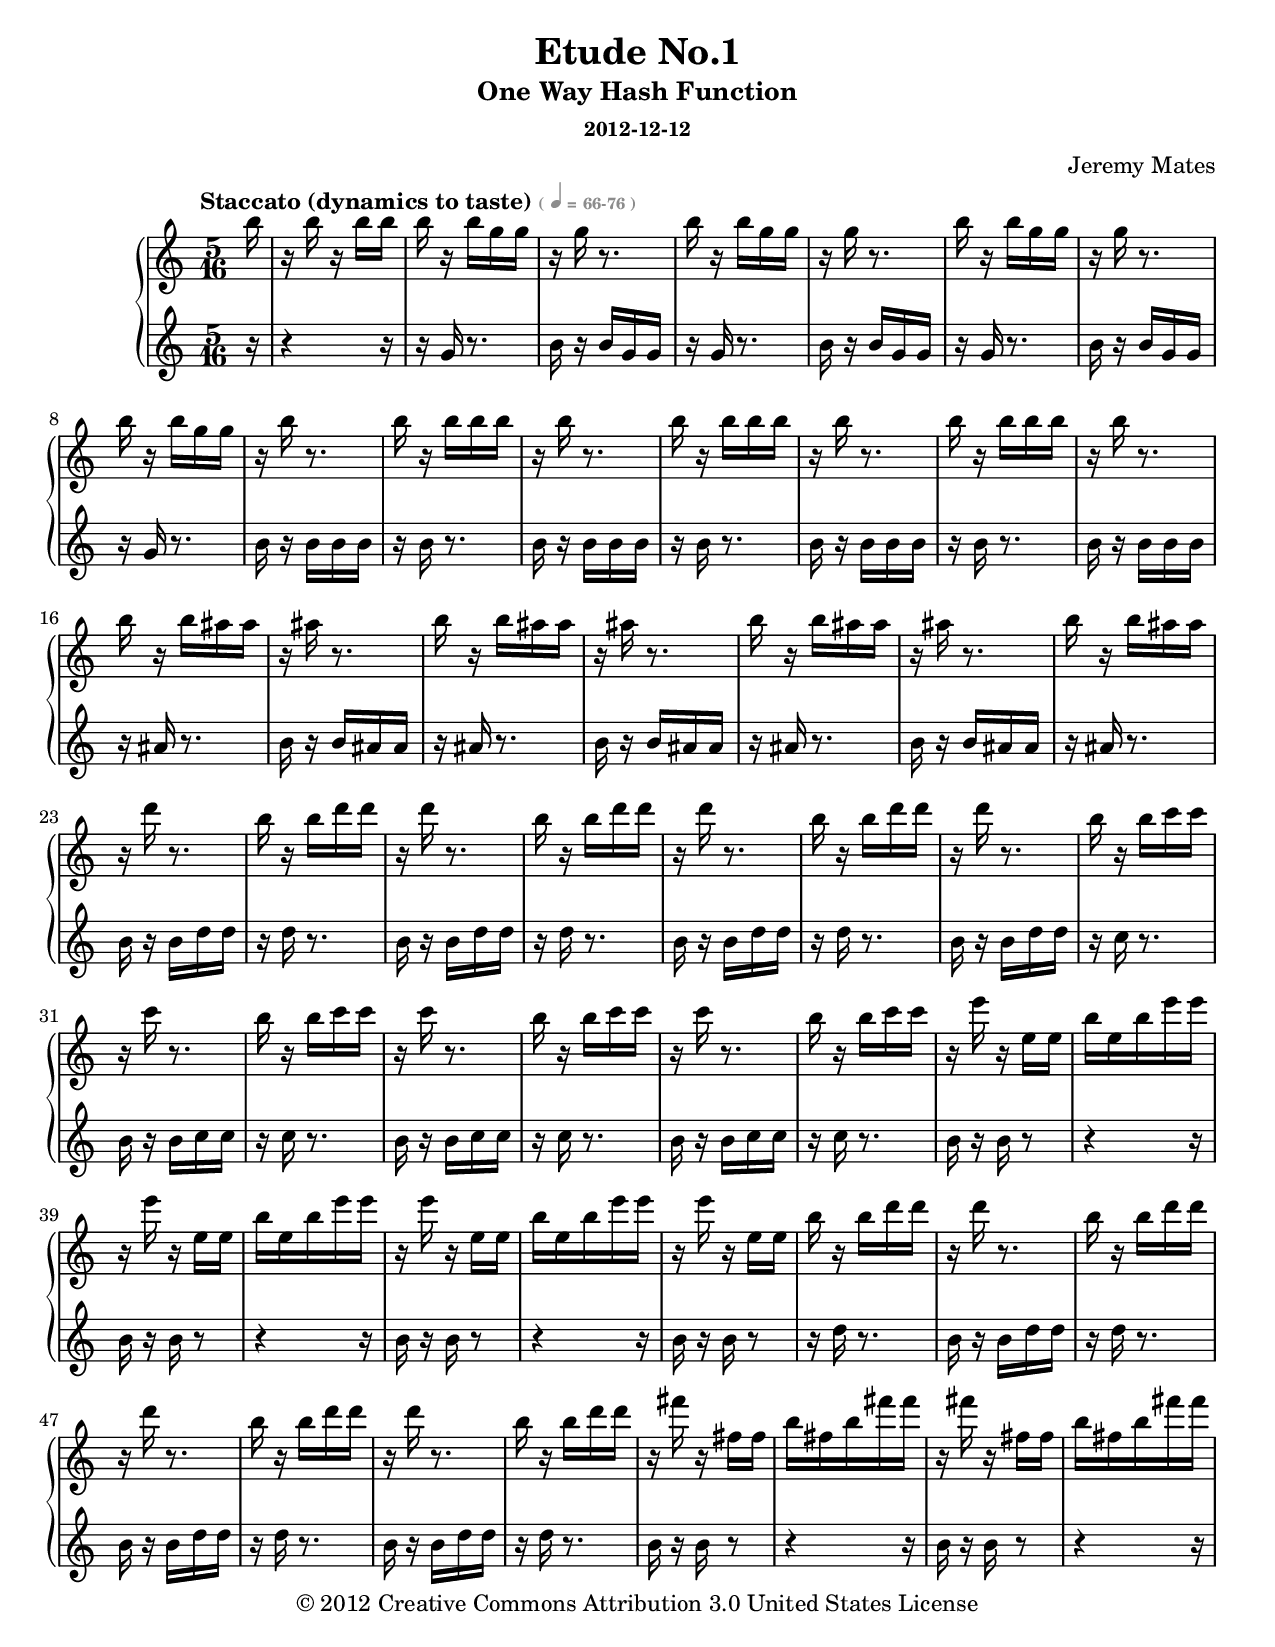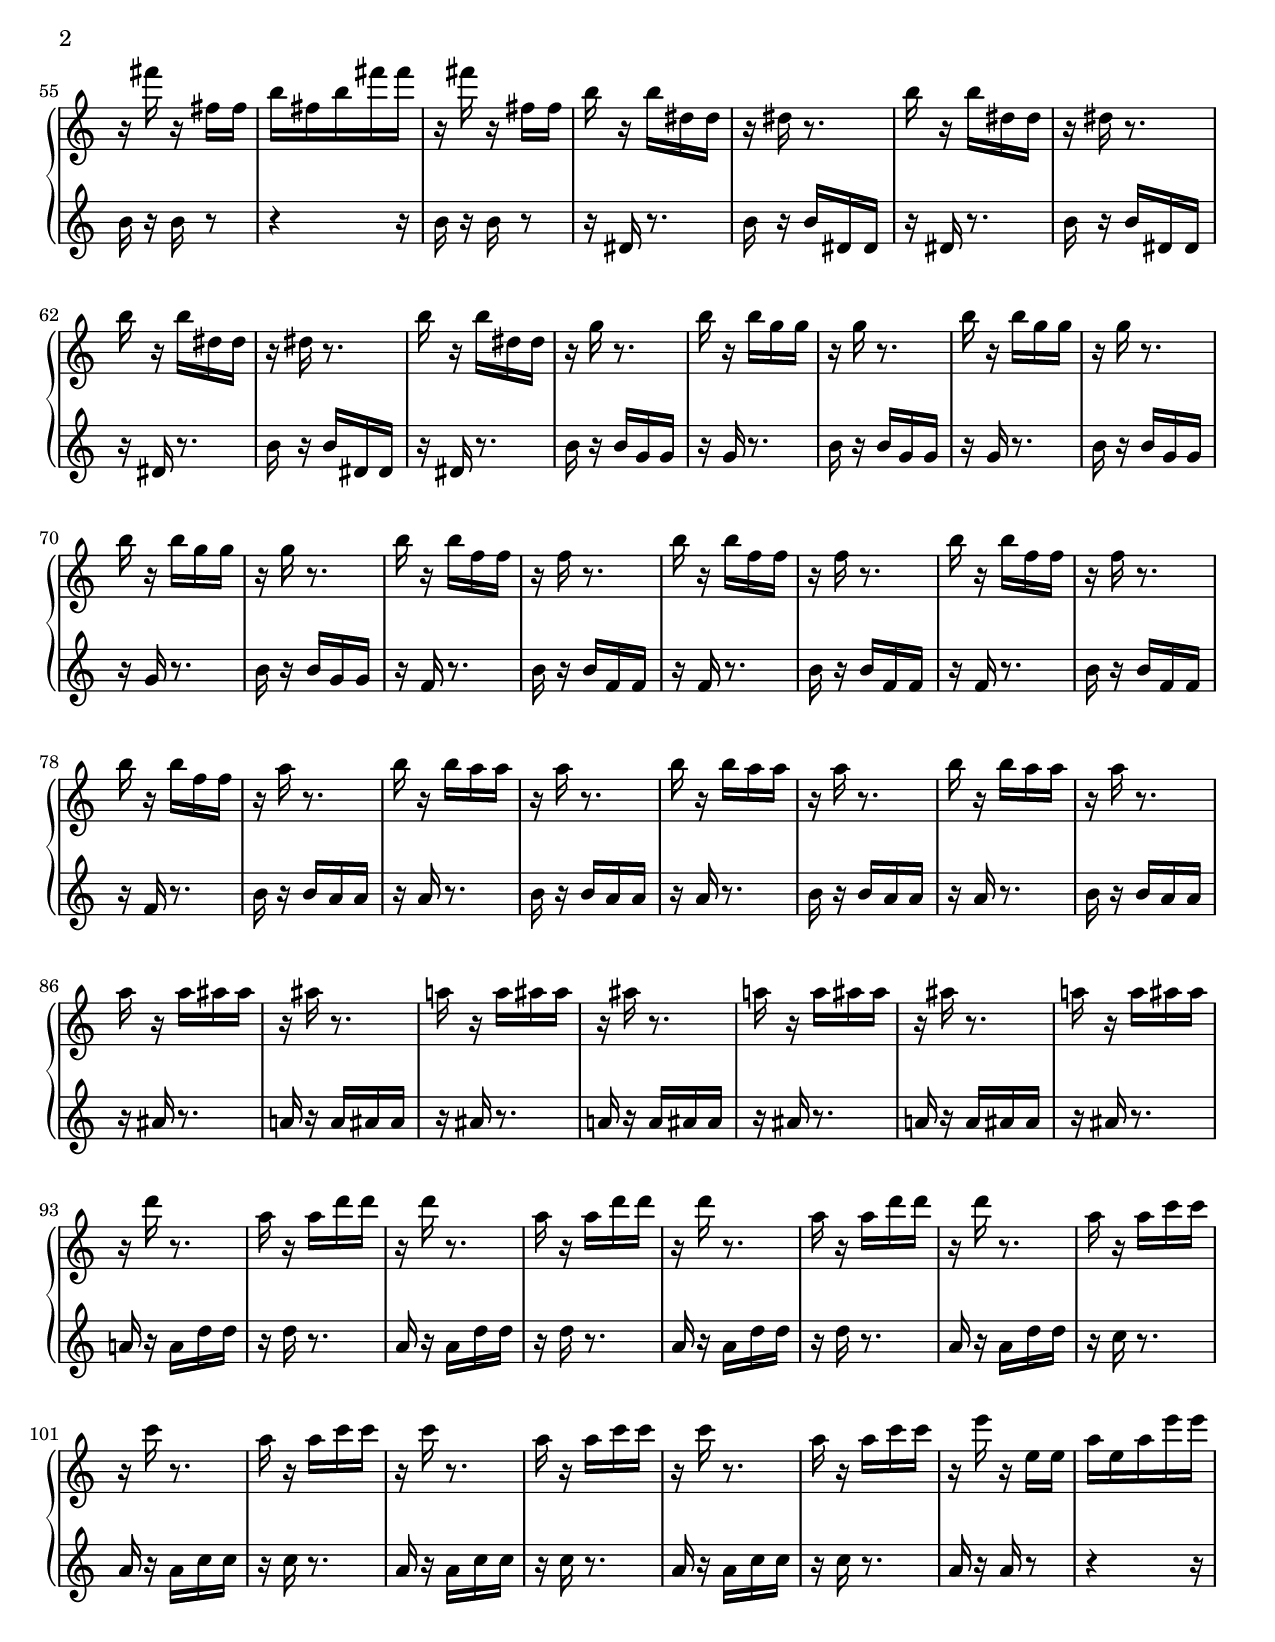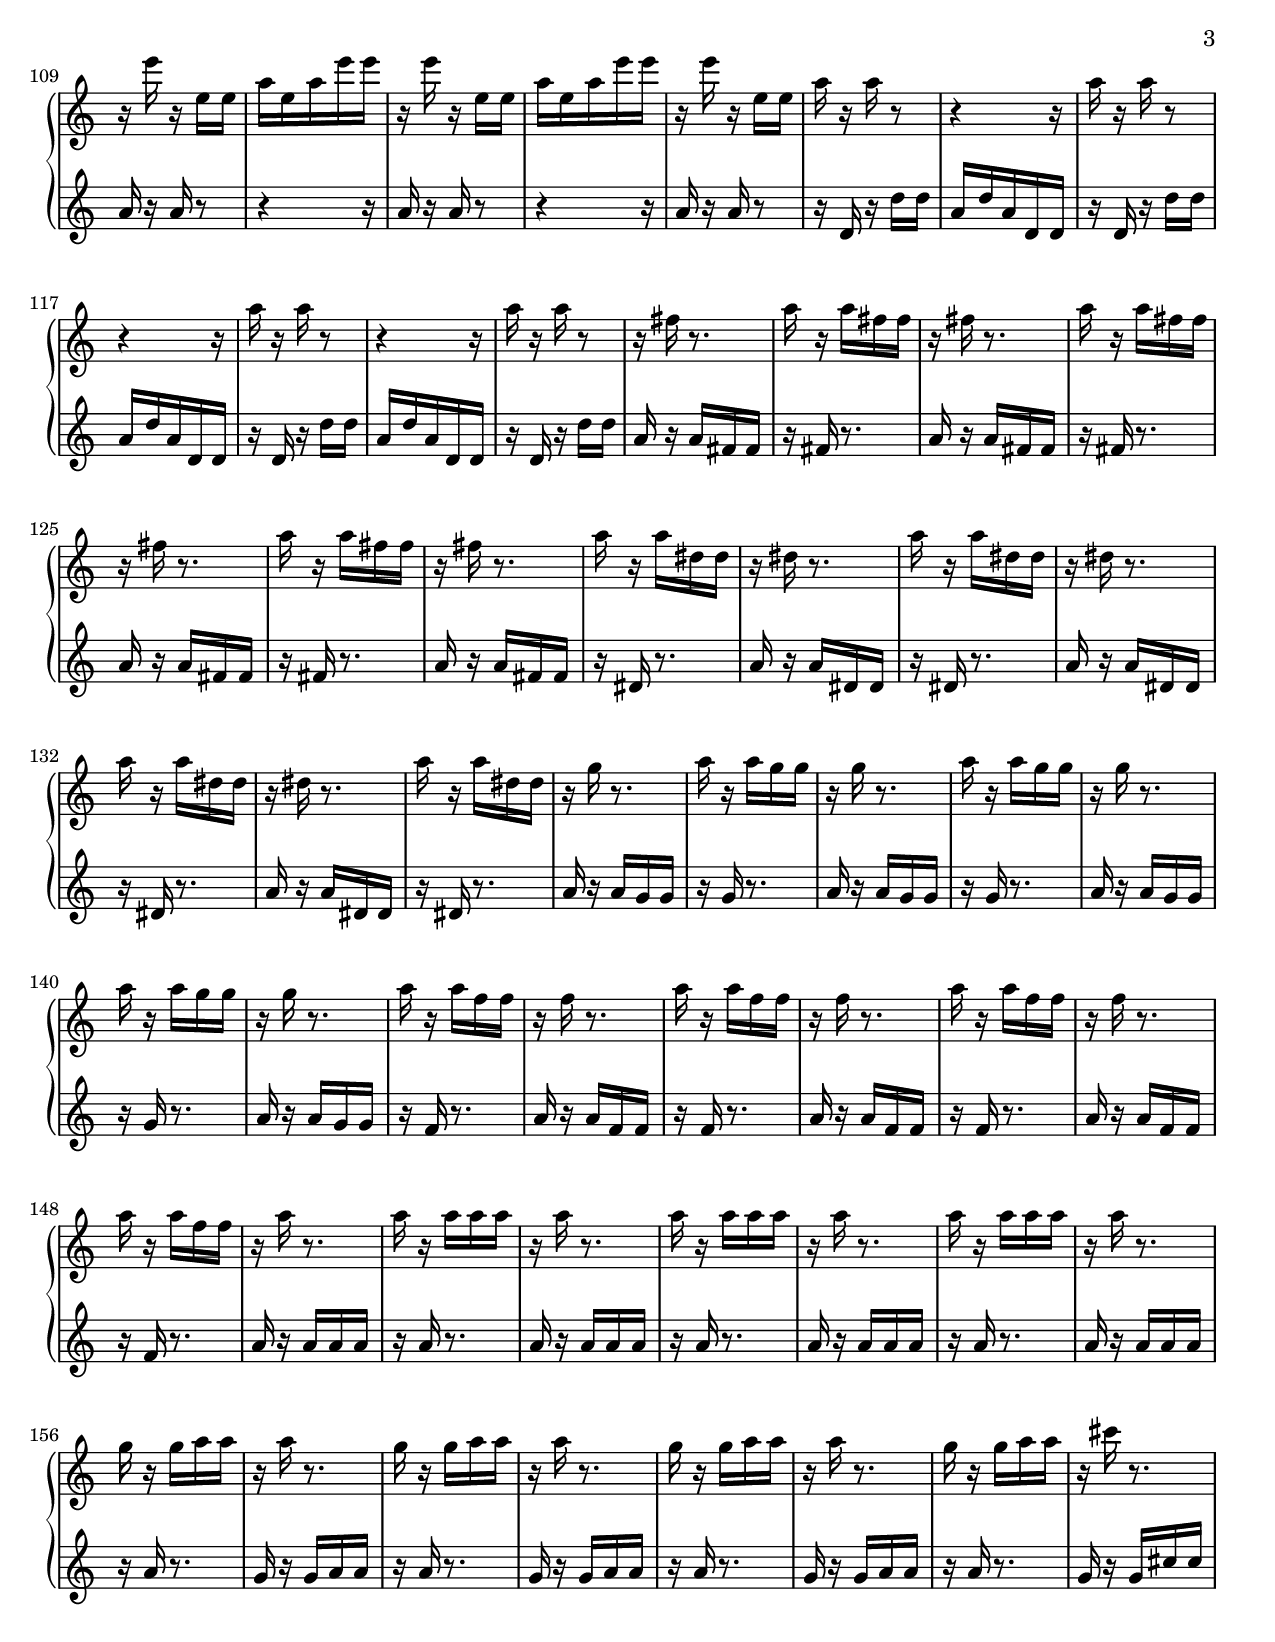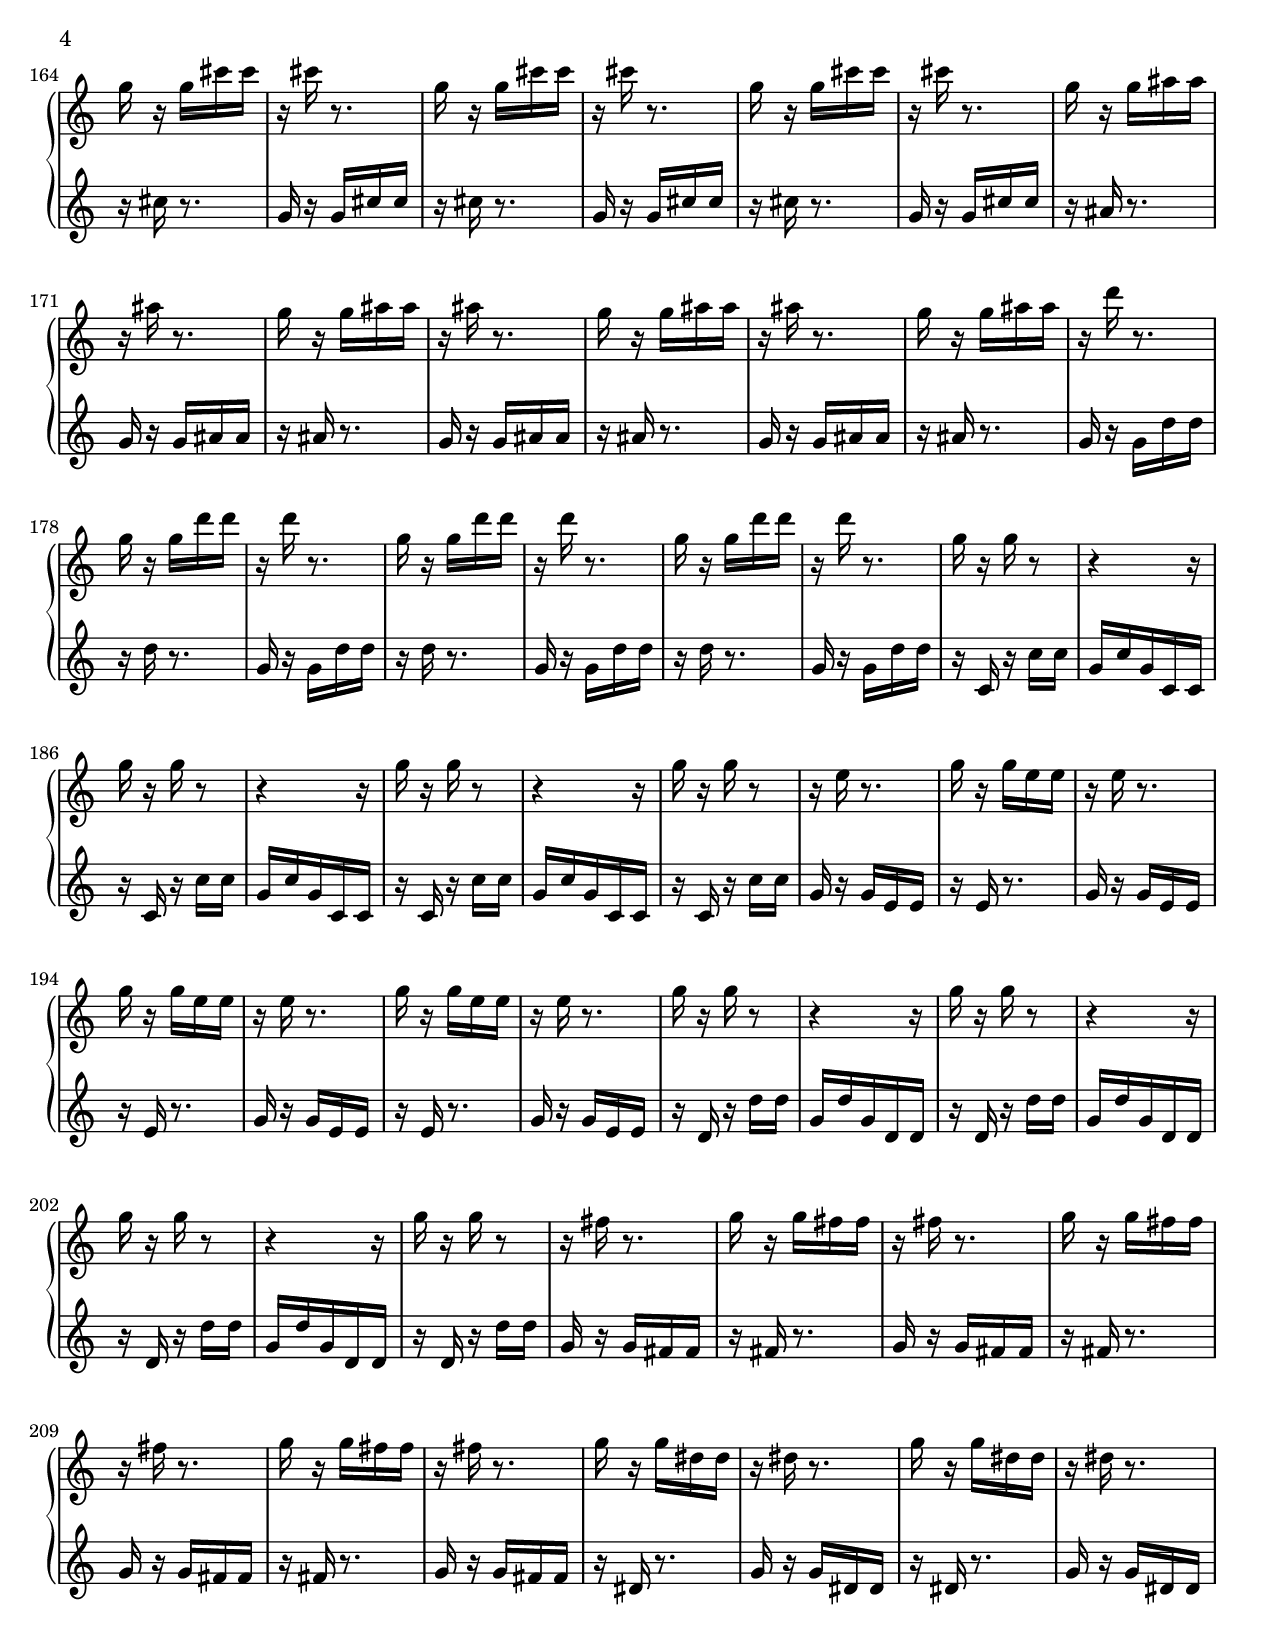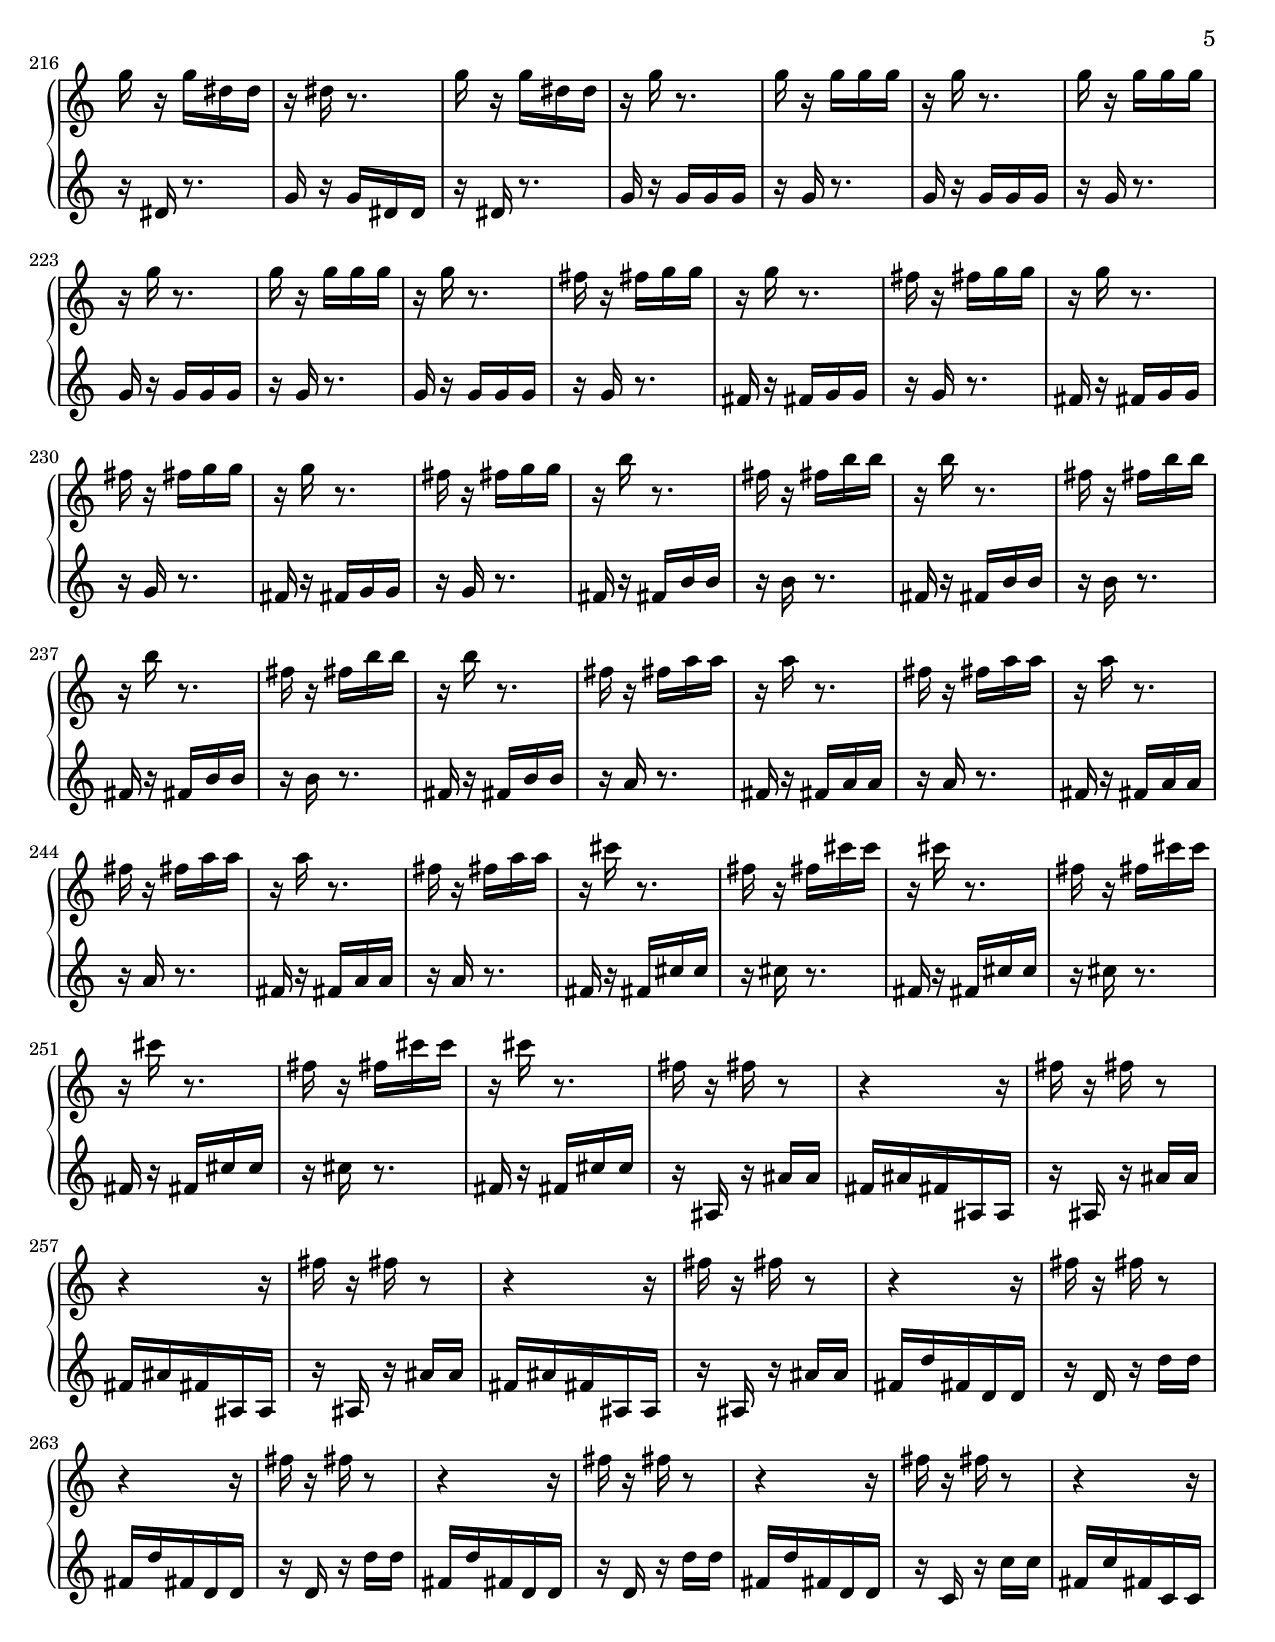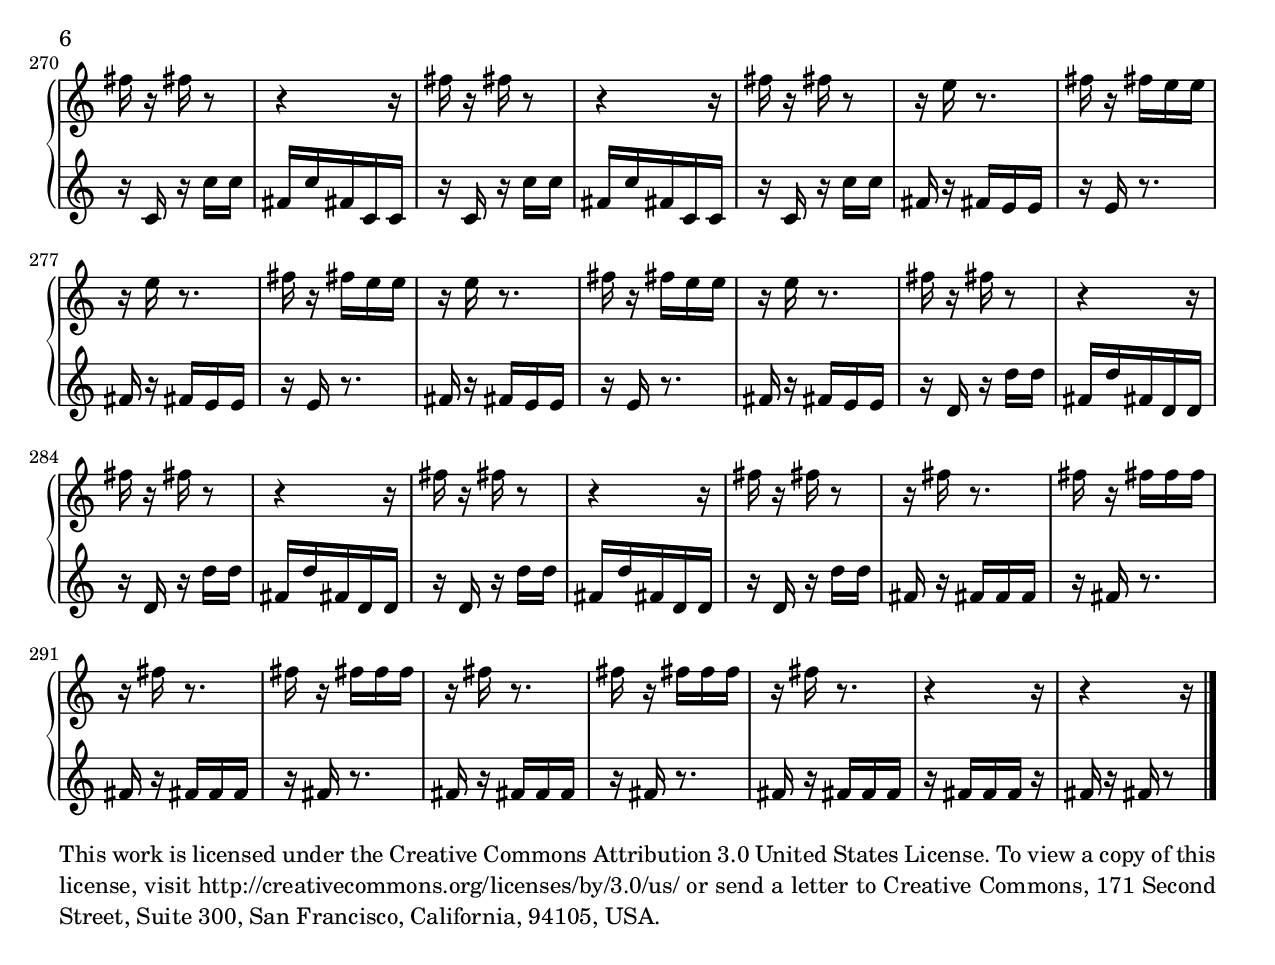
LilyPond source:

% LilyPond engraving system - http://www.lilypond.org/

\version "2.16.0"
\include "articulate.ly"

#(define-markup-list-command (paragraph layout props args) (markup-list?)
 (interpret-markup-list layout props
   (make-justified-lines-markup-list (cons (make-hspace-markup 0) args))))

\header {
  title       = "Etude No.1"
  subtitle    = "One Way Hash Function"
  composer    = "Jeremy Mates"
  subsubtitle = "2012-12-12"
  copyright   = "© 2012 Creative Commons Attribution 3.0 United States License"
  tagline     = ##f
}

upper = {
  \accidentalStyle "neo-modern"
  \clef treble
  \key c \major
  \time 5/16
  \tempo \markup {
    "Staccato (dynamics to taste)"
    \with-color #(x11-color 'grey55)
    \teeny { "(" \general-align #Y #DOWN \note #"4" #1 = "66-76 )" }
  }
  \set Timing.beatStructure = #'(2 3)

  \partial 16
  b''16 r16 b''16 r16 b''16 b''16 b''16 r16 b''16 g''16 g''16 r16 g''16 r8. b''16 r16 b''16 g''16 g''16 r16 g''16 r8. b''16 r16 b''16 g''16 g''16 r16 g''16 r8. b''16 r16 b''16 g''16 g''16 r16 b''16 r8. b''16 r16 b''16 b''16 b''16 r16 b''16 r8. b''16 r16 b''16 b''16 b''16 r16 b''16 r8. b''16 r16 b''16 b''16 b''16 r16 b''16 r8. b''16 r16 b''16 ais''16 ais''16 r16 ais''16 r8. b''16 r16 b''16 ais''16 ais''16 r16 ais''16 r8. b''16 r16 b''16 ais''16 ais''16 r16 ais''16 r8. b''16 r16 b''16 ais''16 ais''16 r16 d'''16 r8. b''16 r16 b''16 d'''16 d'''16 r16 d'''16 r8. b''16 r16 b''16 d'''16 d'''16 r16 d'''16 r8. b''16 r16 b''16 d'''16 d'''16 r16 d'''16 r8. b''16 r16 b''16 c'''16 c'''16 r16 c'''16 r8. b''16 r16 b''16 c'''16 c'''16 r16 c'''16 r8. b''16 r16 b''16 c'''16 c'''16 r16 c'''16 r8. b''16 r16 b''16 c'''16 c'''16 r16 e'''16 r16 e''16 e''16 b''16 e''16 b''16 e'''16 e'''16 r16 e'''16 r16 e''16 e''16 b''16 e''16 b''16 e'''16 e'''16 r16 e'''16 r16 e''16 e''16 b''16 e''16 b''16 e'''16 e'''16 r16 e'''16 r16 e''16 e''16 b''16 r16 b''16 d'''16 d'''16 r16 d'''16 r8. b''16 r16 b''16 d'''16 d'''16 r16 d'''16 r8. b''16 r16 b''16 d'''16 d'''16 r16 d'''16 r8. b''16 r16 b''16 d'''16 d'''16 r16 fis'''16 r16 fis''16 fis''16 b''16 fis''16 b''16 fis'''16 fis'''16 r16 fis'''16 r16 fis''16 fis''16 b''16 fis''16 b''16 fis'''16 fis'''16 r16 fis'''16 r16 fis''16 fis''16 b''16 fis''16 b''16 fis'''16 fis'''16 r16 fis'''16 r16 fis''16 fis''16 b''16 r16 b''16 dis''16 dis''16 r16 dis''16 r8. b''16 r16 b''16 dis''16 dis''16 r16 dis''16 r8. b''16 r16 b''16 dis''16 dis''16 r16 dis''16 r8. b''16 r16 b''16 dis''16 dis''16 r16 g''16 r8. b''16 r16 b''16 g''16 g''16 r16 g''16 r8. b''16 r16 b''16 g''16 g''16 r16 g''16 r8. b''16 r16 b''16 g''16 g''16 r16 g''16 r8. b''16 r16 b''16 f''16 f''16 r16 f''16 r8. b''16 r16 b''16 f''16 f''16 r16 f''16 r8. b''16 r16 b''16 f''16 f''16 r16 f''16 r8. b''16 r16 b''16 f''16 f''16 r16 a''16 r8. b''16 r16 b''16 a''16 a''16 r16 a''16 r8. b''16 r16 b''16 a''16 a''16 r16 a''16 r8. b''16 r16 b''16 a''16 a''16 r16 a''16 r8. a''16 r16 a''16 ais''16 ais''16 r16 ais''16 r8. a''16 r16 a''16 ais''16 ais''16 r16 ais''16 r8. a''16 r16 a''16 ais''16 ais''16 r16 ais''16 r8. a''16 r16 a''16 ais''16 ais''16 r16 d'''16 r8. a''16 r16 a''16 d'''16 d'''16 r16 d'''16 r8. a''16 r16 a''16 d'''16 d'''16 r16 d'''16 r8. a''16 r16 a''16 d'''16 d'''16 r16 d'''16 r8. a''16 r16 a''16 c'''16 c'''16 r16 c'''16 r8. a''16 r16 a''16 c'''16 c'''16 r16 c'''16 r8. a''16 r16 a''16 c'''16 c'''16 r16 c'''16 r8. a''16 r16 a''16 c'''16 c'''16 r16 e'''16 r16 e''16 e''16 a''16 e''16 a''16 e'''16 e'''16 r16 e'''16 r16 e''16 e''16 a''16 e''16 a''16 e'''16 e'''16 r16 e'''16 r16 e''16 e''16 a''16 e''16 a''16 e'''16 e'''16 r16 e'''16 r16 e''16 e''16 a''16 r16 a''16 r8 r4 r16 a''16 r16 a''16 r8 r4 r16 a''16 r16 a''16 r8 r4 r16 a''16 r16 a''16 r8 r16 fis''16 r8. a''16 r16 a''16 fis''16 fis''16 r16 fis''16 r8. a''16 r16 a''16 fis''16 fis''16 r16 fis''16 r8. a''16 r16 a''16 fis''16 fis''16 r16 fis''16 r8. a''16 r16 a''16 dis''16 dis''16 r16 dis''16 r8. a''16 r16 a''16 dis''16 dis''16 r16 dis''16 r8. a''16 r16 a''16 dis''16 dis''16 r16 dis''16 r8. a''16 r16 a''16 dis''16 dis''16 r16 g''16 r8. a''16 r16 a''16 g''16 g''16 r16 g''16 r8. a''16 r16 a''16 g''16 g''16 r16 g''16 r8. a''16 r16 a''16 g''16 g''16 r16 g''16 r8. a''16 r16 a''16 f''16 f''16 r16 f''16 r8. a''16 r16 a''16 f''16 f''16 r16 f''16 r8. a''16 r16 a''16 f''16 f''16 r16 f''16 r8. a''16 r16 a''16 f''16 f''16 r16 a''16 r8. a''16 r16 a''16 a''16 a''16 r16 a''16 r8. a''16 r16 a''16 a''16 a''16 r16 a''16 r8. a''16 r16 a''16 a''16 a''16 r16 a''16 r8. g''16 r16 g''16 a''16 a''16 r16 a''16 r8. g''16 r16 g''16 a''16 a''16 r16 a''16 r8. g''16 r16 g''16 a''16 a''16 r16 a''16 r8. g''16 r16 g''16 a''16 a''16 r16 cis'''16 r8. g''16 r16 g''16 cis'''16 cis'''16 r16 cis'''16 r8. g''16 r16 g''16 cis'''16 cis'''16 r16 cis'''16 r8. g''16 r16 g''16 cis'''16 cis'''16 r16 cis'''16 r8. g''16 r16 g''16 ais''16 ais''16 r16 ais''16 r8. g''16 r16 g''16 ais''16 ais''16 r16 ais''16 r8. g''16 r16 g''16 ais''16 ais''16 r16 ais''16 r8. g''16 r16 g''16 ais''16 ais''16 r16 d'''16 r8. g''16 r16 g''16 d'''16 d'''16 r16 d'''16 r8. g''16 r16 g''16 d'''16 d'''16 r16 d'''16 r8. g''16 r16 g''16 d'''16 d'''16 r16 d'''16 r8. g''16 r16 g''16 r8 r4 r16 g''16 r16 g''16 r8 r4 r16 g''16 r16 g''16 r8 r4 r16 g''16 r16 g''16 r8 r16 e''16 r8. g''16 r16 g''16 e''16 e''16 r16 e''16 r8. g''16 r16 g''16 e''16 e''16 r16 e''16 r8. g''16 r16 g''16 e''16 e''16 r16 e''16 r8. g''16 r16 g''16 r8 r4 r16 g''16 r16 g''16 r8 r4 r16 g''16 r16 g''16 r8 r4 r16 g''16 r16 g''16 r8 r16 fis''16 r8. g''16 r16 g''16 fis''16 fis''16 r16 fis''16 r8. g''16 r16 g''16 fis''16 fis''16 r16 fis''16 r8. g''16 r16 g''16 fis''16 fis''16 r16 fis''16 r8. g''16 r16 g''16 dis''16 dis''16 r16 dis''16 r8. g''16 r16 g''16 dis''16 dis''16 r16 dis''16 r8. g''16 r16 g''16 dis''16 dis''16 r16 dis''16 r8. g''16 r16 g''16 dis''16 dis''16 r16 g''16 r8. g''16 r16 g''16 g''16 g''16 r16 g''16 r8. g''16 r16 g''16 g''16 g''16 r16 g''16 r8. g''16 r16 g''16 g''16 g''16 r16 g''16 r8. fis''16 r16 fis''16 g''16 g''16 r16 g''16 r8. fis''16 r16 fis''16 g''16 g''16 r16 g''16 r8. fis''16 r16 fis''16 g''16 g''16 r16 g''16 r8. fis''16 r16 fis''16 g''16 g''16 r16 b''16 r8. fis''16 r16 fis''16 b''16 b''16 r16 b''16 r8. fis''16 r16 fis''16 b''16 b''16 r16 b''16 r8. fis''16 r16 fis''16 b''16 b''16 r16 b''16 r8. fis''16 r16 fis''16 a''16 a''16 r16 a''16 r8. fis''16 r16 fis''16 a''16 a''16 r16 a''16 r8. fis''16 r16 fis''16 a''16 a''16 r16 a''16 r8. fis''16 r16 fis''16 a''16 a''16 r16 cis'''16 r8. fis''16 r16 fis''16 cis'''16 cis'''16 r16 cis'''16 r8. fis''16 r16 fis''16 cis'''16 cis'''16 r16 cis'''16 r8. fis''16 r16 fis''16 cis'''16 cis'''16 r16 cis'''16 r8. fis''16 r16 fis''16 r8 r4 r16 fis''16 r16 fis''16 r8 r4 r16 fis''16 r16 fis''16 r8 r4 r16 fis''16 r16 fis''16 r8 r4 r16 fis''16 r16 fis''16 r8 r4 r16 fis''16 r16 fis''16 r8 r4 r16 fis''16 r16 fis''16 r8 r4 r16 fis''16 r16 fis''16 r8 r4 r16 fis''16 r16 fis''16 r8 r4 r16 fis''16 r16 fis''16 r8 r4 r16 fis''16 r16 fis''16 r8 r16 e''16 r8. fis''16 r16 fis''16 e''16 e''16 r16 e''16 r8. fis''16 r16 fis''16 e''16 e''16 r16 e''16 r8. fis''16 r16 fis''16 e''16 e''16 r16 e''16 r8. fis''16 r16 fis''16 r8 r4 r16 fis''16 r16 fis''16 r8 r4 r16 fis''16 r16 fis''16 r8 r4 r16 fis''16 r16 fis''16 r8 r16 fis''16 r8. fis''16 r16 fis''16 fis''16 fis''16 r16 fis''16 r8. fis''16 r16 fis''16 fis''16 fis''16 r16 fis''16 r8. fis''16 r16 fis''16 fis''16 fis''16 r16 fis''16 r8. r4 r16 r4 r16


  \bar "|."
}

upper_midi = {
  \tempo 4=72
  b''16-. r16 b''16-. r16 b''16-. b''16-. b''16-. r16 b''16-. g''16-. g''16-. r16 g''16-. r16 r16 r16 b''16-. r16 b''16-. g''16-. g''16-. r16 g''16-. r16 r16 r16 b''16-. r16 b''16-. g''16-. g''16-. r16 g''16-. r16 r16 r16 b''16-. r16 b''16-. g''16-. g''16-. r16 b''16-. r16 r16 r16 b''16-. r16 b''16-. b''16-. b''16-. r16 b''16-. r16 r16 r16 b''16-. r16 b''16-. b''16-. b''16-. r16 b''16-. r16 r16 r16 b''16-. r16 b''16-. b''16-. b''16-. r16 b''16-. r16 r16 r16 b''16-. r16 b''16-. ais''16-. ais''16-. r16 ais''16-. r16 r16 r16 b''16-. r16 b''16-. ais''16-. ais''16-. r16 ais''16-. r16 r16 r16 b''16-. r16 b''16-. ais''16-. ais''16-. r16 ais''16-. r16 r16 r16 b''16-. r16 b''16-. ais''16-. ais''16-. r16 d'''16-. r16 r16 r16 b''16-. r16 b''16-. d'''16-. d'''16-. r16 d'''16-. r16 r16 r16 b''16-. r16 b''16-. d'''16-. d'''16-. r16 d'''16-. r16 r16 r16 b''16-. r16 b''16-. d'''16-. d'''16-. r16 d'''16-. r16 r16 r16 b''16-. r16 b''16-. c'''16-. c'''16-. r16 c'''16-. r16 r16 r16 b''16-. r16 b''16-. c'''16-. c'''16-. r16 c'''16-. r16 r16 r16 b''16-. r16 b''16-. c'''16-. c'''16-. r16 c'''16-. r16 r16 r16 b''16-. r16 b''16-. c'''16-. c'''16-. r16 e'''16-. r16 e''16-. e''16-. b''16-. e''16-. b''16-. e'''16-. e'''16-. r16 e'''16-. r16 e''16-. e''16-. b''16-. e''16-. b''16-. e'''16-. e'''16-. r16 e'''16-. r16 e''16-. e''16-. b''16-. e''16-. b''16-. e'''16-. e'''16-. r16 e'''16-. r16 e''16-. e''16-. b''16-. r16 b''16-. d'''16-. d'''16-. r16 d'''16-. r16 r16 r16 b''16-. r16 b''16-. d'''16-. d'''16-. r16 d'''16-. r16 r16 r16 b''16-. r16 b''16-. d'''16-. d'''16-. r16 d'''16-. r16 r16 r16 b''16-. r16 b''16-. d'''16-. d'''16-. r16 fis'''16-. r16 fis''16-. fis''16-. b''16-. fis''16-. b''16-. fis'''16-. fis'''16-. r16 fis'''16-. r16 fis''16-. fis''16-. b''16-. fis''16-. b''16-. fis'''16-. fis'''16-. r16 fis'''16-. r16 fis''16-. fis''16-. b''16-. fis''16-. b''16-. fis'''16-. fis'''16-. r16 fis'''16-. r16 fis''16-. fis''16-. b''16-. r16 b''16-. dis''16-. dis''16-. r16 dis''16-. r16 r16 r16 b''16-. r16 b''16-. dis''16-. dis''16-. r16 dis''16-. r16 r16 r16 b''16-. r16 b''16-. dis''16-. dis''16-. r16 dis''16-. r16 r16 r16 b''16-. r16 b''16-. dis''16-. dis''16-. r16 g''16-. r16 r16 r16 b''16-. r16 b''16-. g''16-. g''16-. r16 g''16-. r16 r16 r16 b''16-. r16 b''16-. g''16-. g''16-. r16 g''16-. r16 r16 r16 b''16-. r16 b''16-. g''16-. g''16-. r16 g''16-. r16 r16 r16 b''16-. r16 b''16-. f''16-. f''16-. r16 f''16-. r16 r16 r16 b''16-. r16 b''16-. f''16-. f''16-. r16 f''16-. r16 r16 r16 b''16-. r16 b''16-. f''16-. f''16-. r16 f''16-. r16 r16 r16 b''16-. r16 b''16-. f''16-. f''16-. r16 a''16-. r16 r16 r16 b''16-. r16 b''16-. a''16-. a''16-. r16 a''16-. r16 r16 r16 b''16-. r16 b''16-. a''16-. a''16-. r16 a''16-. r16 r16 r16 b''16-. r16 b''16-. a''16-. a''16-. r16 a''16-. r16 r16 r16 a''16-. r16 a''16-. ais''16-. ais''16-. r16 ais''16-. r16 r16 r16 a''16-. r16 a''16-. ais''16-. ais''16-. r16 ais''16-. r16 r16 r16 a''16-. r16 a''16-. ais''16-. ais''16-. r16 ais''16-. r16 r16 r16 a''16-. r16 a''16-. ais''16-. ais''16-. r16 d'''16-. r16 r16 r16 a''16-. r16 a''16-. d'''16-. d'''16-. r16 d'''16-. r16 r16 r16 a''16-. r16 a''16-. d'''16-. d'''16-. r16 d'''16-. r16 r16 r16 a''16-. r16 a''16-. d'''16-. d'''16-. r16 d'''16-. r16 r16 r16 a''16-. r16 a''16-. c'''16-. c'''16-. r16 c'''16-. r16 r16 r16 a''16-. r16 a''16-. c'''16-. c'''16-. r16 c'''16-. r16 r16 r16 a''16-. r16 a''16-. c'''16-. c'''16-. r16 c'''16-. r16 r16 r16 a''16-. r16 a''16-. c'''16-. c'''16-. r16 e'''16-. r16 e''16-. e''16-. a''16-. e''16-. a''16-. e'''16-. e'''16-. r16 e'''16-. r16 e''16-. e''16-. a''16-. e''16-. a''16-. e'''16-. e'''16-. r16 e'''16-. r16 e''16-. e''16-. a''16-. e''16-. a''16-. e'''16-. e'''16-. r16 e'''16-. r16 e''16-. e''16-. a''16-. r16 a''16-. r16 r16 r16 r16 r16 r16 r16 a''16-. r16 a''16-. r16 r16 r16 r16 r16 r16 r16 a''16-. r16 a''16-. r16 r16 r16 r16 r16 r16 r16 a''16-. r16 a''16-. r16 r16 r16 fis''16-. r16 r16 r16 a''16-. r16 a''16-. fis''16-. fis''16-. r16 fis''16-. r16 r16 r16 a''16-. r16 a''16-. fis''16-. fis''16-. r16 fis''16-. r16 r16 r16 a''16-. r16 a''16-. fis''16-. fis''16-. r16 fis''16-. r16 r16 r16 a''16-. r16 a''16-. dis''16-. dis''16-. r16 dis''16-. r16 r16 r16 a''16-. r16 a''16-. dis''16-. dis''16-. r16 dis''16-. r16 r16 r16 a''16-. r16 a''16-. dis''16-. dis''16-. r16 dis''16-. r16 r16 r16 a''16-. r16 a''16-. dis''16-. dis''16-. r16 g''16-. r16 r16 r16 a''16-. r16 a''16-. g''16-. g''16-. r16 g''16-. r16 r16 r16 a''16-. r16 a''16-. g''16-. g''16-. r16 g''16-. r16 r16 r16 a''16-. r16 a''16-. g''16-. g''16-. r16 g''16-. r16 r16 r16 a''16-. r16 a''16-. f''16-. f''16-. r16 f''16-. r16 r16 r16 a''16-. r16 a''16-. f''16-. f''16-. r16 f''16-. r16 r16 r16 a''16-. r16 a''16-. f''16-. f''16-. r16 f''16-. r16 r16 r16 a''16-. r16 a''16-. f''16-. f''16-. r16 a''16-. r16 r16 r16 a''16-. r16 a''16-. a''16-. a''16-. r16 a''16-. r16 r16 r16 a''16-. r16 a''16-. a''16-. a''16-. r16 a''16-. r16 r16 r16 a''16-. r16 a''16-. a''16-. a''16-. r16 a''16-. r16 r16 r16 g''16-. r16 g''16-. a''16-. a''16-. r16 a''16-. r16 r16 r16 g''16-. r16 g''16-. a''16-. a''16-. r16 a''16-. r16 r16 r16 g''16-. r16 g''16-. a''16-. a''16-. r16 a''16-. r16 r16 r16 g''16-. r16 g''16-. a''16-. a''16-. r16 cis'''16-. r16 r16 r16 g''16-. r16 g''16-. cis'''16-. cis'''16-. r16 cis'''16-. r16 r16 r16 g''16-. r16 g''16-. cis'''16-. cis'''16-. r16 cis'''16-. r16 r16 r16 g''16-. r16 g''16-. cis'''16-. cis'''16-. r16 cis'''16-. r16 r16 r16 g''16-. r16 g''16-. ais''16-. ais''16-. r16 ais''16-. r16 r16 r16 g''16-. r16 g''16-. ais''16-. ais''16-. r16 ais''16-. r16 r16 r16 g''16-. r16 g''16-. ais''16-. ais''16-. r16 ais''16-. r16 r16 r16 g''16-. r16 g''16-. ais''16-. ais''16-. r16 d'''16-. r16 r16 r16 g''16-. r16 g''16-. d'''16-. d'''16-. r16 d'''16-. r16 r16 r16 g''16-. r16 g''16-. d'''16-. d'''16-. r16 d'''16-. r16 r16 r16 g''16-. r16 g''16-. d'''16-. d'''16-. r16 d'''16-. r16 r16 r16 g''16-. r16 g''16-. r16 r16 r16 r16 r16 r16 r16 g''16-. r16 g''16-. r16 r16 r16 r16 r16 r16 r16 g''16-. r16 g''16-. r16 r16 r16 r16 r16 r16 r16 g''16-. r16 g''16-. r16 r16 r16 e''16-. r16 r16 r16 g''16-. r16 g''16-. e''16-. e''16-. r16 e''16-. r16 r16 r16 g''16-. r16 g''16-. e''16-. e''16-. r16 e''16-. r16 r16 r16 g''16-. r16 g''16-. e''16-. e''16-. r16 e''16-. r16 r16 r16 g''16-. r16 g''16-. r16 r16 r16 r16 r16 r16 r16 g''16-. r16 g''16-. r16 r16 r16 r16 r16 r16 r16 g''16-. r16 g''16-. r16 r16 r16 r16 r16 r16 r16 g''16-. r16 g''16-. r16 r16 r16 fis''16-. r16 r16 r16 g''16-. r16 g''16-. fis''16-. fis''16-. r16 fis''16-. r16 r16 r16 g''16-. r16 g''16-. fis''16-. fis''16-. r16 fis''16-. r16 r16 r16 g''16-. r16 g''16-. fis''16-. fis''16-. r16 fis''16-. r16 r16 r16 g''16-. r16 g''16-. dis''16-. dis''16-. r16 dis''16-. r16 r16 r16 g''16-. r16 g''16-. dis''16-. dis''16-. r16 dis''16-. r16 r16 r16 g''16-. r16 g''16-. dis''16-. dis''16-. r16 dis''16-. r16 r16 r16 g''16-. r16 g''16-. dis''16-. dis''16-. r16 g''16-. r16 r16 r16 g''16-. r16 g''16-. g''16-. g''16-. r16 g''16-. r16 r16 r16 g''16-. r16 g''16-. g''16-. g''16-. r16 g''16-. r16 r16 r16 g''16-. r16 g''16-. g''16-. g''16-. r16 g''16-. r16 r16 r16 fis''16-. r16 fis''16-. g''16-. g''16-. r16 g''16-. r16 r16 r16 fis''16-. r16 fis''16-. g''16-. g''16-. r16 g''16-. r16 r16 r16 fis''16-. r16 fis''16-. g''16-. g''16-. r16 g''16-. r16 r16 r16 fis''16-. r16 fis''16-. g''16-. g''16-. r16 b''16-. r16 r16 r16 fis''16-. r16 fis''16-. b''16-. b''16-. r16 b''16-. r16 r16 r16 fis''16-. r16 fis''16-. b''16-. b''16-. r16 b''16-. r16 r16 r16 fis''16-. r16 fis''16-. b''16-. b''16-. r16 b''16-. r16 r16 r16 fis''16-. r16 fis''16-. a''16-. a''16-. r16 a''16-. r16 r16 r16 fis''16-. r16 fis''16-. a''16-. a''16-. r16 a''16-. r16 r16 r16 fis''16-. r16 fis''16-. a''16-. a''16-. r16 a''16-. r16 r16 r16 fis''16-. r16 fis''16-. a''16-. a''16-. r16 cis'''16-. r16 r16 r16 fis''16-. r16 fis''16-. cis'''16-. cis'''16-. r16 cis'''16-. r16 r16 r16 fis''16-. r16 fis''16-. cis'''16-. cis'''16-. r16 cis'''16-. r16 r16 r16 fis''16-. r16 fis''16-. cis'''16-. cis'''16-. r16 cis'''16-. r16 r16 r16 fis''16-. r16 fis''16-. r16 r16 r16 r16 r16 r16 r16 fis''16-. r16 fis''16-. r16 r16 r16 r16 r16 r16 r16 fis''16-. r16 fis''16-. r16 r16 r16 r16 r16 r16 r16 fis''16-. r16 fis''16-. r16 r16 r16 r16 r16 r16 r16 fis''16-. r16 fis''16-. r16 r16 r16 r16 r16 r16 r16 fis''16-. r16 fis''16-. r16 r16 r16 r16 r16 r16 r16 fis''16-. r16 fis''16-. r16 r16 r16 r16 r16 r16 r16 fis''16-. r16 fis''16-. r16 r16 r16 r16 r16 r16 r16 fis''16-. r16 fis''16-. r16 r16 r16 r16 r16 r16 r16 fis''16-. r16 fis''16-. r16 r16 r16 r16 r16 r16 r16 fis''16-. r16 fis''16-. r16 r16 r16 e''16-. r16 r16 r16 fis''16-. r16 fis''16-. e''16-. e''16-. r16 e''16-. r16 r16 r16 fis''16-. r16 fis''16-. e''16-. e''16-. r16 e''16-. r16 r16 r16 fis''16-. r16 fis''16-. e''16-. e''16-. r16 e''16-. r16 r16 r16 fis''16-. r16 fis''16-. r16 r16 r16 r16 r16 r16 r16 fis''16-. r16 fis''16-. r16 r16 r16 r16 r16 r16 r16 fis''16-. r16 fis''16-. r16 r16 r16 r16 r16 r16 r16 fis''16-. r16 fis''16-. r16 r16 r16 fis''16-. r16 r16 r16 fis''16-. r16 fis''16-. fis''16-. fis''16-. r16 fis''16-. r16 r16 r16 fis''16-. r16 fis''16-. fis''16-. fis''16-. r16 fis''16-. r16 r16 r16 fis''16-. r16 fis''16-. fis''16-. fis''16-. r16 fis''16-. r16 r16 r16 r16 r16 r16 r16 r16 r16 r16 r16 r16 r16

}

lower = {
  \accidentalStyle "neo-modern"
  \clef treble
  \set Timing.beatStructure = #'(5)

  \partial 16
  r16 r4 r16 r16 g'16 r8. b'16 r16 b'16 g'16 g'16 r16 g'16 r8. b'16 r16 b'16 g'16 g'16 r16 g'16 r8. b'16 r16 b'16 g'16 g'16 r16 g'16 r8. b'16 r16 b'16 b'16 b'16 r16 b'16 r8. b'16 r16 b'16 b'16 b'16 r16 b'16 r8. b'16 r16 b'16 b'16 b'16 r16 b'16 r8. b'16 r16 b'16 b'16 b'16 r16 ais'16 r8. b'16 r16 b'16 ais'16 ais'16 r16 ais'16 r8. b'16 r16 b'16 ais'16 ais'16 r16 ais'16 r8. b'16 r16 b'16 ais'16 ais'16 r16 ais'16 r8. b'16 r16 b'16 d''16 d''16 r16 d''16 r8. b'16 r16 b'16 d''16 d''16 r16 d''16 r8. b'16 r16 b'16 d''16 d''16 r16 d''16 r8. b'16 r16 b'16 d''16 d''16 r16 c''16 r8. b'16 r16 b'16 c''16 c''16 r16 c''16 r8. b'16 r16 b'16 c''16 c''16 r16 c''16 r8. b'16 r16 b'16 c''16 c''16 r16 c''16 r8. b'16 r16 b'16 r8 r4 r16 b'16 r16 b'16 r8 r4 r16 b'16 r16 b'16 r8 r4 r16 b'16 r16 b'16 r8 r16 d''16 r8. b'16 r16 b'16 d''16 d''16 r16 d''16 r8. b'16 r16 b'16 d''16 d''16 r16 d''16 r8. b'16 r16 b'16 d''16 d''16 r16 d''16 r8. b'16 r16 b'16 r8 r4 r16 b'16 r16 b'16 r8 r4 r16 b'16 r16 b'16 r8 r4 r16 b'16 r16 b'16 r8 r16 dis'16 r8. b'16 r16 b'16 dis'16 dis'16 r16 dis'16 r8. b'16 r16 b'16 dis'16 dis'16 r16 dis'16 r8. b'16 r16 b'16 dis'16 dis'16 r16 dis'16 r8. b'16 r16 b'16 g'16 g'16 r16 g'16 r8. b'16 r16 b'16 g'16 g'16 r16 g'16 r8. b'16 r16 b'16 g'16 g'16 r16 g'16 r8. b'16 r16 b'16 g'16 g'16 r16 f'16 r8. b'16 r16 b'16 f'16 f'16 r16 f'16 r8. b'16 r16 b'16 f'16 f'16 r16 f'16 r8. b'16 r16 b'16 f'16 f'16 r16 f'16 r8. b'16 r16 b'16 a'16 a'16 r16 a'16 r8. b'16 r16 b'16 a'16 a'16 r16 a'16 r8. b'16 r16 b'16 a'16 a'16 r16 a'16 r8. b'16 r16 b'16 a'16 a'16 r16 ais'16 r8. a'16 r16 a'16 ais'16 ais'16 r16 ais'16 r8. a'16 r16 a'16 ais'16 ais'16 r16 ais'16 r8. a'16 r16 a'16 ais'16 ais'16 r16 ais'16 r8. a'16 r16 a'16 d''16 d''16 r16 d''16 r8. a'16 r16 a'16 d''16 d''16 r16 d''16 r8. a'16 r16 a'16 d''16 d''16 r16 d''16 r8. a'16 r16 a'16 d''16 d''16 r16 c''16 r8. a'16 r16 a'16 c''16 c''16 r16 c''16 r8. a'16 r16 a'16 c''16 c''16 r16 c''16 r8. a'16 r16 a'16 c''16 c''16 r16 c''16 r8. a'16 r16 a'16 r8 r4 r16 a'16 r16 a'16 r8 r4 r16 a'16 r16 a'16 r8 r4 r16 a'16 r16 a'16 r8 r16 d'16 r16 d''16 d''16 a'16 d''16 a'16 d'16 d'16 r16 d'16 r16 d''16 d''16 a'16 d''16 a'16 d'16 d'16 r16 d'16 r16 d''16 d''16 a'16 d''16 a'16 d'16 d'16 r16 d'16 r16 d''16 d''16 a'16 r16 a'16 fis'16 fis'16 r16 fis'16 r8. a'16 r16 a'16 fis'16 fis'16 r16 fis'16 r8. a'16 r16 a'16 fis'16 fis'16 r16 fis'16 r8. a'16 r16 a'16 fis'16 fis'16 r16 dis'16 r8. a'16 r16 a'16 dis'16 dis'16 r16 dis'16 r8. a'16 r16 a'16 dis'16 dis'16 r16 dis'16 r8. a'16 r16 a'16 dis'16 dis'16 r16 dis'16 r8. a'16 r16 a'16 g'16 g'16 r16 g'16 r8. a'16 r16 a'16 g'16 g'16 r16 g'16 r8. a'16 r16 a'16 g'16 g'16 r16 g'16 r8. a'16 r16 a'16 g'16 g'16 r16 f'16 r8. a'16 r16 a'16 f'16 f'16 r16 f'16 r8. a'16 r16 a'16 f'16 f'16 r16 f'16 r8. a'16 r16 a'16 f'16 f'16 r16 f'16 r8. a'16 r16 a'16 a'16 a'16 r16 a'16 r8. a'16 r16 a'16 a'16 a'16 r16 a'16 r8. a'16 r16 a'16 a'16 a'16 r16 a'16 r8. a'16 r16 a'16 a'16 a'16 r16 a'16 r8. g'16 r16 g'16 a'16 a'16 r16 a'16 r8. g'16 r16 g'16 a'16 a'16 r16 a'16 r8. g'16 r16 g'16 a'16 a'16 r16 a'16 r8. g'16 r16 g'16 cis''16 cis''16 r16 cis''16 r8. g'16 r16 g'16 cis''16 cis''16 r16 cis''16 r8. g'16 r16 g'16 cis''16 cis''16 r16 cis''16 r8. g'16 r16 g'16 cis''16 cis''16 r16 ais'16 r8. g'16 r16 g'16 ais'16 ais'16 r16 ais'16 r8. g'16 r16 g'16 ais'16 ais'16 r16 ais'16 r8. g'16 r16 g'16 ais'16 ais'16 r16 ais'16 r8. g'16 r16 g'16 d''16 d''16 r16 d''16 r8. g'16 r16 g'16 d''16 d''16 r16 d''16 r8. g'16 r16 g'16 d''16 d''16 r16 d''16 r8. g'16 r16 g'16 d''16 d''16 r16 c'16 r16 c''16 c''16 g'16 c''16 g'16 c'16 c'16 r16 c'16 r16 c''16 c''16 g'16 c''16 g'16 c'16 c'16 r16 c'16 r16 c''16 c''16 g'16 c''16 g'16 c'16 c'16 r16 c'16 r16 c''16 c''16 g'16 r16 g'16 e'16 e'16 r16 e'16 r8. g'16 r16 g'16 e'16 e'16 r16 e'16 r8. g'16 r16 g'16 e'16 e'16 r16 e'16 r8. g'16 r16 g'16 e'16 e'16 r16 d'16 r16 d''16 d''16 g'16 d''16 g'16 d'16 d'16 r16 d'16 r16 d''16 d''16 g'16 d''16 g'16 d'16 d'16 r16 d'16 r16 d''16 d''16 g'16 d''16 g'16 d'16 d'16 r16 d'16 r16 d''16 d''16 g'16 r16 g'16 fis'16 fis'16 r16 fis'16 r8. g'16 r16 g'16 fis'16 fis'16 r16 fis'16 r8. g'16 r16 g'16 fis'16 fis'16 r16 fis'16 r8. g'16 r16 g'16 fis'16 fis'16 r16 dis'16 r8. g'16 r16 g'16 dis'16 dis'16 r16 dis'16 r8. g'16 r16 g'16 dis'16 dis'16 r16 dis'16 r8. g'16 r16 g'16 dis'16 dis'16 r16 dis'16 r8. g'16 r16 g'16 g'16 g'16 r16 g'16 r8. g'16 r16 g'16 g'16 g'16 r16 g'16 r8. g'16 r16 g'16 g'16 g'16 r16 g'16 r8. g'16 r16 g'16 g'16 g'16 r16 g'16 r8. fis'16 r16 fis'16 g'16 g'16 r16 g'16 r8. fis'16 r16 fis'16 g'16 g'16 r16 g'16 r8. fis'16 r16 fis'16 g'16 g'16 r16 g'16 r8. fis'16 r16 fis'16 b'16 b'16 r16 b'16 r8. fis'16 r16 fis'16 b'16 b'16 r16 b'16 r8. fis'16 r16 fis'16 b'16 b'16 r16 b'16 r8. fis'16 r16 fis'16 b'16 b'16 r16 a'16 r8. fis'16 r16 fis'16 a'16 a'16 r16 a'16 r8. fis'16 r16 fis'16 a'16 a'16 r16 a'16 r8. fis'16 r16 fis'16 a'16 a'16 r16 a'16 r8. fis'16 r16 fis'16 cis''16 cis''16 r16 cis''16 r8. fis'16 r16 fis'16 cis''16 cis''16 r16 cis''16 r8. fis'16 r16 fis'16 cis''16 cis''16 r16 cis''16 r8. fis'16 r16 fis'16 cis''16 cis''16 r16 ais16 r16 ais'16 ais'16 fis'16 ais'16 fis'16 ais16 ais16 r16 ais16 r16 ais'16 ais'16 fis'16 ais'16 fis'16 ais16 ais16 r16 ais16 r16 ais'16 ais'16 fis'16 ais'16 fis'16 ais16 ais16 r16 ais16 r16 ais'16 ais'16 fis'16 d''16 fis'16 d'16 d'16 r16 d'16 r16 d''16 d''16 fis'16 d''16 fis'16 d'16 d'16 r16 d'16 r16 d''16 d''16 fis'16 d''16 fis'16 d'16 d'16 r16 d'16 r16 d''16 d''16 fis'16 d''16 fis'16 d'16 d'16 r16 c'16 r16 c''16 c''16 fis'16 c''16 fis'16 c'16 c'16 r16 c'16 r16 c''16 c''16 fis'16 c''16 fis'16 c'16 c'16 r16 c'16 r16 c''16 c''16 fis'16 c''16 fis'16 c'16 c'16 r16 c'16 r16 c''16 c''16 fis'16 r16 fis'16 e'16 e'16 r16 e'16 r8. fis'16 r16 fis'16 e'16 e'16 r16 e'16 r8. fis'16 r16 fis'16 e'16 e'16 r16 e'16 r8. fis'16 r16 fis'16 e'16 e'16 r16 d'16 r16 d''16 d''16 fis'16 d''16 fis'16 d'16 d'16 r16 d'16 r16 d''16 d''16 fis'16 d''16 fis'16 d'16 d'16 r16 d'16 r16 d''16 d''16 fis'16 d''16 fis'16 d'16 d'16 r16 d'16 r16 d''16 d''16 fis'16 r16 fis'16 fis'16 fis'16 r16 fis'16 r8. fis'16 r16 fis'16 fis'16 fis'16 r16 fis'16 r8. fis'16 r16 fis'16 fis'16 fis'16 r16 fis'16 r8. fis'16 r16 fis'16 fis'16 fis'16 r16 fis'16 fis'16 fis'16 r16 fis'16 r16 fis'16 r8


  \bar "|."
}

lower_midi = {
  r16 r16 r16 r16 r16 r16 r16 g'16-. r16 r16 r16 b'16-. r16 b'16-. g'16-. g'16-. r16 g'16-. r16 r16 r16 b'16-. r16 b'16-. g'16-. g'16-. r16 g'16-. r16 r16 r16 b'16-. r16 b'16-. g'16-. g'16-. r16 g'16-. r16 r16 r16 b'16-. r16 b'16-. b'16-. b'16-. r16 b'16-. r16 r16 r16 b'16-. r16 b'16-. b'16-. b'16-. r16 b'16-. r16 r16 r16 b'16-. r16 b'16-. b'16-. b'16-. r16 b'16-. r16 r16 r16 b'16-. r16 b'16-. b'16-. b'16-. r16 ais'16-. r16 r16 r16 b'16-. r16 b'16-. ais'16-. ais'16-. r16 ais'16-. r16 r16 r16 b'16-. r16 b'16-. ais'16-. ais'16-. r16 ais'16-. r16 r16 r16 b'16-. r16 b'16-. ais'16-. ais'16-. r16 ais'16-. r16 r16 r16 b'16-. r16 b'16-. d''16-. d''16-. r16 d''16-. r16 r16 r16 b'16-. r16 b'16-. d''16-. d''16-. r16 d''16-. r16 r16 r16 b'16-. r16 b'16-. d''16-. d''16-. r16 d''16-. r16 r16 r16 b'16-. r16 b'16-. d''16-. d''16-. r16 c''16-. r16 r16 r16 b'16-. r16 b'16-. c''16-. c''16-. r16 c''16-. r16 r16 r16 b'16-. r16 b'16-. c''16-. c''16-. r16 c''16-. r16 r16 r16 b'16-. r16 b'16-. c''16-. c''16-. r16 c''16-. r16 r16 r16 b'16-. r16 b'16-. r16 r16 r16 r16 r16 r16 r16 b'16-. r16 b'16-. r16 r16 r16 r16 r16 r16 r16 b'16-. r16 b'16-. r16 r16 r16 r16 r16 r16 r16 b'16-. r16 b'16-. r16 r16 r16 d''16-. r16 r16 r16 b'16-. r16 b'16-. d''16-. d''16-. r16 d''16-. r16 r16 r16 b'16-. r16 b'16-. d''16-. d''16-. r16 d''16-. r16 r16 r16 b'16-. r16 b'16-. d''16-. d''16-. r16 d''16-. r16 r16 r16 b'16-. r16 b'16-. r16 r16 r16 r16 r16 r16 r16 b'16-. r16 b'16-. r16 r16 r16 r16 r16 r16 r16 b'16-. r16 b'16-. r16 r16 r16 r16 r16 r16 r16 b'16-. r16 b'16-. r16 r16 r16 dis'16-. r16 r16 r16 b'16-. r16 b'16-. dis'16-. dis'16-. r16 dis'16-. r16 r16 r16 b'16-. r16 b'16-. dis'16-. dis'16-. r16 dis'16-. r16 r16 r16 b'16-. r16 b'16-. dis'16-. dis'16-. r16 dis'16-. r16 r16 r16 b'16-. r16 b'16-. g'16-. g'16-. r16 g'16-. r16 r16 r16 b'16-. r16 b'16-. g'16-. g'16-. r16 g'16-. r16 r16 r16 b'16-. r16 b'16-. g'16-. g'16-. r16 g'16-. r16 r16 r16 b'16-. r16 b'16-. g'16-. g'16-. r16 f'16-. r16 r16 r16 b'16-. r16 b'16-. f'16-. f'16-. r16 f'16-. r16 r16 r16 b'16-. r16 b'16-. f'16-. f'16-. r16 f'16-. r16 r16 r16 b'16-. r16 b'16-. f'16-. f'16-. r16 f'16-. r16 r16 r16 b'16-. r16 b'16-. a'16-. a'16-. r16 a'16-. r16 r16 r16 b'16-. r16 b'16-. a'16-. a'16-. r16 a'16-. r16 r16 r16 b'16-. r16 b'16-. a'16-. a'16-. r16 a'16-. r16 r16 r16 b'16-. r16 b'16-. a'16-. a'16-. r16 ais'16-. r16 r16 r16 a'16-. r16 a'16-. ais'16-. ais'16-. r16 ais'16-. r16 r16 r16 a'16-. r16 a'16-. ais'16-. ais'16-. r16 ais'16-. r16 r16 r16 a'16-. r16 a'16-. ais'16-. ais'16-. r16 ais'16-. r16 r16 r16 a'16-. r16 a'16-. d''16-. d''16-. r16 d''16-. r16 r16 r16 a'16-. r16 a'16-. d''16-. d''16-. r16 d''16-. r16 r16 r16 a'16-. r16 a'16-. d''16-. d''16-. r16 d''16-. r16 r16 r16 a'16-. r16 a'16-. d''16-. d''16-. r16 c''16-. r16 r16 r16 a'16-. r16 a'16-. c''16-. c''16-. r16 c''16-. r16 r16 r16 a'16-. r16 a'16-. c''16-. c''16-. r16 c''16-. r16 r16 r16 a'16-. r16 a'16-. c''16-. c''16-. r16 c''16-. r16 r16 r16 a'16-. r16 a'16-. r16 r16 r16 r16 r16 r16 r16 a'16-. r16 a'16-. r16 r16 r16 r16 r16 r16 r16 a'16-. r16 a'16-. r16 r16 r16 r16 r16 r16 r16 a'16-. r16 a'16-. r16 r16 r16 d'16-. r16 d''16-. d''16-. a'16-. d''16-. a'16-. d'16-. d'16-. r16 d'16-. r16 d''16-. d''16-. a'16-. d''16-. a'16-. d'16-. d'16-. r16 d'16-. r16 d''16-. d''16-. a'16-. d''16-. a'16-. d'16-. d'16-. r16 d'16-. r16 d''16-. d''16-. a'16-. r16 a'16-. fis'16-. fis'16-. r16 fis'16-. r16 r16 r16 a'16-. r16 a'16-. fis'16-. fis'16-. r16 fis'16-. r16 r16 r16 a'16-. r16 a'16-. fis'16-. fis'16-. r16 fis'16-. r16 r16 r16 a'16-. r16 a'16-. fis'16-. fis'16-. r16 dis'16-. r16 r16 r16 a'16-. r16 a'16-. dis'16-. dis'16-. r16 dis'16-. r16 r16 r16 a'16-. r16 a'16-. dis'16-. dis'16-. r16 dis'16-. r16 r16 r16 a'16-. r16 a'16-. dis'16-. dis'16-. r16 dis'16-. r16 r16 r16 a'16-. r16 a'16-. g'16-. g'16-. r16 g'16-. r16 r16 r16 a'16-. r16 a'16-. g'16-. g'16-. r16 g'16-. r16 r16 r16 a'16-. r16 a'16-. g'16-. g'16-. r16 g'16-. r16 r16 r16 a'16-. r16 a'16-. g'16-. g'16-. r16 f'16-. r16 r16 r16 a'16-. r16 a'16-. f'16-. f'16-. r16 f'16-. r16 r16 r16 a'16-. r16 a'16-. f'16-. f'16-. r16 f'16-. r16 r16 r16 a'16-. r16 a'16-. f'16-. f'16-. r16 f'16-. r16 r16 r16 a'16-. r16 a'16-. a'16-. a'16-. r16 a'16-. r16 r16 r16 a'16-. r16 a'16-. a'16-. a'16-. r16 a'16-. r16 r16 r16 a'16-. r16 a'16-. a'16-. a'16-. r16 a'16-. r16 r16 r16 a'16-. r16 a'16-. a'16-. a'16-. r16 a'16-. r16 r16 r16 g'16-. r16 g'16-. a'16-. a'16-. r16 a'16-. r16 r16 r16 g'16-. r16 g'16-. a'16-. a'16-. r16 a'16-. r16 r16 r16 g'16-. r16 g'16-. a'16-. a'16-. r16 a'16-. r16 r16 r16 g'16-. r16 g'16-. cis''16-. cis''16-. r16 cis''16-. r16 r16 r16 g'16-. r16 g'16-. cis''16-. cis''16-. r16 cis''16-. r16 r16 r16 g'16-. r16 g'16-. cis''16-. cis''16-. r16 cis''16-. r16 r16 r16 g'16-. r16 g'16-. cis''16-. cis''16-. r16 ais'16-. r16 r16 r16 g'16-. r16 g'16-. ais'16-. ais'16-. r16 ais'16-. r16 r16 r16 g'16-. r16 g'16-. ais'16-. ais'16-. r16 ais'16-. r16 r16 r16 g'16-. r16 g'16-. ais'16-. ais'16-. r16 ais'16-. r16 r16 r16 g'16-. r16 g'16-. d''16-. d''16-. r16 d''16-. r16 r16 r16 g'16-. r16 g'16-. d''16-. d''16-. r16 d''16-. r16 r16 r16 g'16-. r16 g'16-. d''16-. d''16-. r16 d''16-. r16 r16 r16 g'16-. r16 g'16-. d''16-. d''16-. r16 c'16-. r16 c''16-. c''16-. g'16-. c''16-. g'16-. c'16-. c'16-. r16 c'16-. r16 c''16-. c''16-. g'16-. c''16-. g'16-. c'16-. c'16-. r16 c'16-. r16 c''16-. c''16-. g'16-. c''16-. g'16-. c'16-. c'16-. r16 c'16-. r16 c''16-. c''16-. g'16-. r16 g'16-. e'16-. e'16-. r16 e'16-. r16 r16 r16 g'16-. r16 g'16-. e'16-. e'16-. r16 e'16-. r16 r16 r16 g'16-. r16 g'16-. e'16-. e'16-. r16 e'16-. r16 r16 r16 g'16-. r16 g'16-. e'16-. e'16-. r16 d'16-. r16 d''16-. d''16-. g'16-. d''16-. g'16-. d'16-. d'16-. r16 d'16-. r16 d''16-. d''16-. g'16-. d''16-. g'16-. d'16-. d'16-. r16 d'16-. r16 d''16-. d''16-. g'16-. d''16-. g'16-. d'16-. d'16-. r16 d'16-. r16 d''16-. d''16-. g'16-. r16 g'16-. fis'16-. fis'16-. r16 fis'16-. r16 r16 r16 g'16-. r16 g'16-. fis'16-. fis'16-. r16 fis'16-. r16 r16 r16 g'16-. r16 g'16-. fis'16-. fis'16-. r16 fis'16-. r16 r16 r16 g'16-. r16 g'16-. fis'16-. fis'16-. r16 dis'16-. r16 r16 r16 g'16-. r16 g'16-. dis'16-. dis'16-. r16 dis'16-. r16 r16 r16 g'16-. r16 g'16-. dis'16-. dis'16-. r16 dis'16-. r16 r16 r16 g'16-. r16 g'16-. dis'16-. dis'16-. r16 dis'16-. r16 r16 r16 g'16-. r16 g'16-. g'16-. g'16-. r16 g'16-. r16 r16 r16 g'16-. r16 g'16-. g'16-. g'16-. r16 g'16-. r16 r16 r16 g'16-. r16 g'16-. g'16-. g'16-. r16 g'16-. r16 r16 r16 g'16-. r16 g'16-. g'16-. g'16-. r16 g'16-. r16 r16 r16 fis'16-. r16 fis'16-. g'16-. g'16-. r16 g'16-. r16 r16 r16 fis'16-. r16 fis'16-. g'16-. g'16-. r16 g'16-. r16 r16 r16 fis'16-. r16 fis'16-. g'16-. g'16-. r16 g'16-. r16 r16 r16 fis'16-. r16 fis'16-. b'16-. b'16-. r16 b'16-. r16 r16 r16 fis'16-. r16 fis'16-. b'16-. b'16-. r16 b'16-. r16 r16 r16 fis'16-. r16 fis'16-. b'16-. b'16-. r16 b'16-. r16 r16 r16 fis'16-. r16 fis'16-. b'16-. b'16-. r16 a'16-. r16 r16 r16 fis'16-. r16 fis'16-. a'16-. a'16-. r16 a'16-. r16 r16 r16 fis'16-. r16 fis'16-. a'16-. a'16-. r16 a'16-. r16 r16 r16 fis'16-. r16 fis'16-. a'16-. a'16-. r16 a'16-. r16 r16 r16 fis'16-. r16 fis'16-. cis''16-. cis''16-. r16 cis''16-. r16 r16 r16 fis'16-. r16 fis'16-. cis''16-. cis''16-. r16 cis''16-. r16 r16 r16 fis'16-. r16 fis'16-. cis''16-. cis''16-. r16 cis''16-. r16 r16 r16 fis'16-. r16 fis'16-. cis''16-. cis''16-. r16 ais16-. r16 ais'16-. ais'16-. fis'16-. ais'16-. fis'16-. ais16-. ais16-. r16 ais16-. r16 ais'16-. ais'16-. fis'16-. ais'16-. fis'16-. ais16-. ais16-. r16 ais16-. r16 ais'16-. ais'16-. fis'16-. ais'16-. fis'16-. ais16-. ais16-. r16 ais16-. r16 ais'16-. ais'16-. fis'16-. d''16-. fis'16-. d'16-. d'16-. r16 d'16-. r16 d''16-. d''16-. fis'16-. d''16-. fis'16-. d'16-. d'16-. r16 d'16-. r16 d''16-. d''16-. fis'16-. d''16-. fis'16-. d'16-. d'16-. r16 d'16-. r16 d''16-. d''16-. fis'16-. d''16-. fis'16-. d'16-. d'16-. r16 c'16-. r16 c''16-. c''16-. fis'16-. c''16-. fis'16-. c'16-. c'16-. r16 c'16-. r16 c''16-. c''16-. fis'16-. c''16-. fis'16-. c'16-. c'16-. r16 c'16-. r16 c''16-. c''16-. fis'16-. c''16-. fis'16-. c'16-. c'16-. r16 c'16-. r16 c''16-. c''16-. fis'16-. r16 fis'16-. e'16-. e'16-. r16 e'16-. r16 r16 r16 fis'16-. r16 fis'16-. e'16-. e'16-. r16 e'16-. r16 r16 r16 fis'16-. r16 fis'16-. e'16-. e'16-. r16 e'16-. r16 r16 r16 fis'16-. r16 fis'16-. e'16-. e'16-. r16 d'16-. r16 d''16-. d''16-. fis'16-. d''16-. fis'16-. d'16-. d'16-. r16 d'16-. r16 d''16-. d''16-. fis'16-. d''16-. fis'16-. d'16-. d'16-. r16 d'16-. r16 d''16-. d''16-. fis'16-. d''16-. fis'16-. d'16-. d'16-. r16 d'16-. r16 d''16-. d''16-. fis'16-. r16 fis'16-. fis'16-. fis'16-. r16 fis'16-. r16 r16 r16 fis'16-. r16 fis'16-. fis'16-. fis'16-. r16 fis'16-. r16 r16 r16 fis'16-. r16 fis'16-. fis'16-. fis'16-. r16 fis'16-. r16 r16 r16 fis'16-. r16 fis'16-. fis'16-. fis'16-. r16 fis'16-. fis'16-. fis'16-. r16 fis'16-. r16 fis'16-. r16 r16

}

\book {
  \paper {
    #(set-paper-size "letter")
  }
  \score {
    \new PianoStaff = "PianoStaff_pf" <<
      \new Staff = "Staff_pfUpper" << \upper >>
      \new Staff = "Staff_pfLower" << \lower >>
    >>
    \layout { }
  }
  \score {
    \unfoldRepeats \articulate {
      \new PianoStaff <<
        \set Score.midiChannelMapping = #'instrument
        \new Staff = "upper_midi" \upper_midi
        \new Staff = "lower_midi" \lower_midi
      >>
    }
    \midi {
      \context { }
    }
  }
  \markuplist { \paragraph {
This work is licensed under the Creative Commons Attribution 3.0 United
States License. To view a copy of this license, visit
http://creativecommons.org/licenses/by/3.0/us/ or send a letter to
Creative Commons, 171 Second Street, Suite 300, San Francisco,
California, 94105, USA.
} }
}
